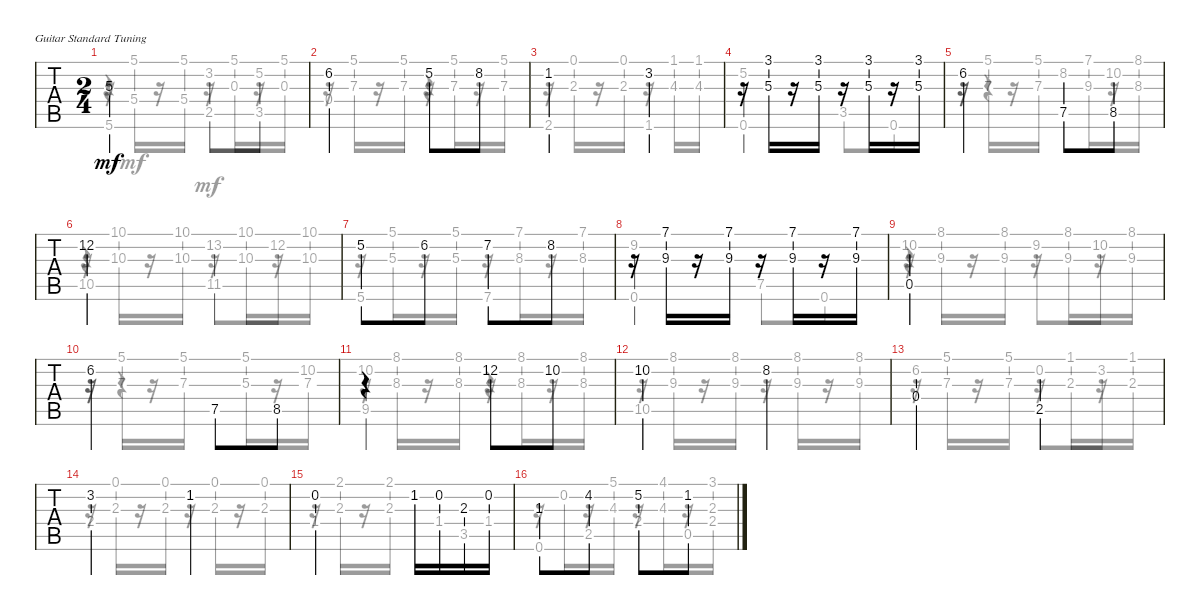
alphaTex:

\defaultSystemsLayout 4
\bracketExtendMode groupsimilarinstruments
\singleTrackTrackNamePolicy hidden
\multiTrackTrackNamePolicy hidden
\firstSystemTrackNameOrientation horizontal
\otherSystemsTrackNameOrientation horizontal
\track ("Nylon Guitar" "Nylon Guit") {instrument acousticguitarsteel}
\staff {tabs}
\tuning (E4 B3 G3 D3 A2 E2)
\voice
\ts (2 4)
\tempo (60 hide)
\clef g2
\ks c
5.3{lf 2}.4{dy mf} |
6.2{lf 3}.4 5.2{lf 2}.8 8.2{lf 5}.8 |
1.2{lf 2}.4 3.2{lf 4}.4 |
r.16 (3.1{lf 2} 5.3{lf 4}).16 r.16 (5.3 3.1).16 r.16 (3.1 5.3).16 r.16 (3.1 5.3).16 |
6.2{lf 3}.4 7.5{lf 2}.8{beam invert} 8.5{lf 2}.8 |
12.2{lf 4}.4 |
5.2.8 6.2.8 7.2.8 8.2{lf 4}.8 |
r.16 (7.1{lf 2} 9.3{lf 3}).16 r.16 (7.1 9.3).16 r.16 (9.3 7.1).16 r.16 (7.1 9.3).16 |
0.5.2{beam invert} |
6.2{lf 3}.4 7.5{lf 4}.8{beam invert} 8.5{lf 3}.8 |
r.4 12.2{lf 5}.8 10.2{lf 4}.8 |
10.2{lf 5}.4 8.2{lf 2}.4 |
0.4.4{beam invert} 2.5{lf 3}.4{beam invert} |
3.2{lf 5}.4 1.2{lf 2}.4 |
0.2.4 1.2.16 0.2.16 2.3{lf 3}.16 0.2.16 |
1.3{lf 2}.8 4.2{lf 4}.8 5.2{lf 5}.8 1.2{lf 2}.8
\voice
\clef g2
\ottava regular
\simile none
\ks c
r.16{dy mf} (5.1 5.4).16 r.16 (5.1{lf 2} 5.4{lf 2}).16 r.16 (5.1{lf 5} 0.3).16 r.16 (5.1 0.3).16 |
0.4.4{beam invert} r.4 |
2.6{lf 3}.4{beam invert} 1.6{lf 2}.4{beam invert} |
0.6.4{beam invert} 3.5{lf 2}.8{beam invert} 0.6.8 |
r.16 (5.1{lf 2} 7.3{lf 4}).16 r.16 (7.3 5.1).16 8.2{lf 3}.8 10.2{lf 4}.8 |
r.16 (10.1{lf 2} 10.3{lf 2}).16 r.16 (10.3 10.1).16 r.16 (10.1 10.3).16 r.16 (10.3 10.1).16 |
r.16 (5.1 5.3).16{beam invert} r.16 (5.3 5.1).16 r.16{beam invert} (7.1 8.3{lf 3}).16{beam invert} r.16 (7.1 8.3).16 |
9.2{lf 4}.2 |
r.16 (8.1{lf 2} 9.3{lf 3}).16 r.16 (9.3 8.1).16 r.16 (8.1 9.3).16 r.16 (9.3 8.1).16 |
r.16 (5.1 7.3).16 r.16 (7.3 5.1).16 |
r.16 (8.1 8.3).16{beam invert} r.16 (8.3 8.1).16 r.16{beam invert} (8.1 8.3).16{beam invert} r.16 (8.3 8.1).16 |
r.16 (8.1{lf 2} 9.3{lf 3}).16 r.16 (8.1 9.3).16 r.16 (8.1 9.3).16 r.16 (9.3 8.1).16 |
r.16{beam invert} (5.1{lf 2} 7.3{lf 4}).16{beam invert} r.16 (7.3 5.1).16 r.16{beam invert} (1.1 2.3{lf 4}).16{beam invert} r.16 (2.3 1.1).16 |
r.16 (2.3{lf 4} 0.1).16 r.16 (2.3 0.1).16 r.16 (2.3 0.1).16 r.16 (2.3 0.1).16 |
1.4{lf 2}.4{beam invert} 1.2.16{beam invert} 1.4{lf 2}.16 3.5{lf 4}.16 1.4.16 |
0.6.8{beam invert} 2.5{lf 2}.8 2.4{lf 2}.8{beam invert} 0.5.8
\voice
\clef g2
\ottava regular
\simile none
\ks c
5.6.4{dy mf} 2.5{lf 2}.8 3.5{lf 2}.8 |
r.16 (5.1{lf 2} 7.3{lf 4}).16 r.16 (7.3 5.1).16 r.16 (5.1 7.3).16 r.16 (7.3 5.1).16 |
r.16 (0.1 2.3{lf 4}).16 r.16 (2.3 0.1).16 r.16 (1.1{lf 2} 4.3{lf 5}).16 (4.3 1.1).16 |
5.2{lf 4}.2 |
r.16 r.4 (9.3{lf 4} 7.1{lf 2}).16 r.16 (8.1{lf 2} 8.3{lf 2}).16 |
10.5{lf 2}.4 11.5.4 |
5.6.4 7.6.4 |
0.6.4 7.5{lf 2}.8 0.6.8 |
10.2{lf 5}.4{beam invert} |
r.16 r.4 (5.3 5.1).16{beam invert} r.16 (7.3{lf 2} 10.2{lf 5}).16 |
10.2{lf 5}.4{beam invert} r.4 |
10.5{lf 2}.2 |
6.2{lf 3}.4{beam invert} 0.2.8{beam invert} 3.2{lf 5}.8 |
2.4{lf 3}.2 |
r.16 (2.1{lf 5} 2.3{lf 4}).16 r.16 (2.1 2.3).16 |
r.16 0.2.16 r.16 (5.1{lf 5} 4.3{lf 3}).16 r.16 (4.1{lf 4} 4.3{lf 3}).16 r.16 (3.1{lf 5} 2.3{lf 4} 2.4{lf 3}).16
\voice
\clef g2
\ottava regular
\simile none
\ks c
r.4{dy mf} 3.2{lf 3}.8{beam invert} 5.2{lf 4}.8 |
|
|
|
|
r.4 13.2{lf 5}.8 12.2{lf 4}.8 |
|
|
r.4 9.2{lf 4}.8 10.2.8 |
|
9.5{lf 3}.2 |
|
|
|
|
